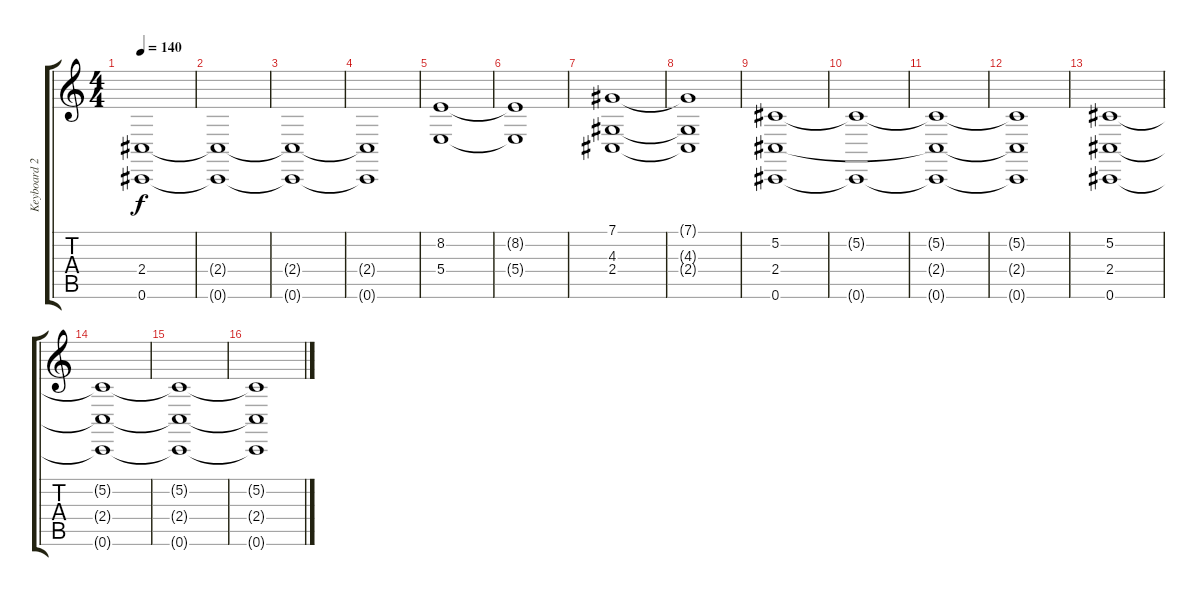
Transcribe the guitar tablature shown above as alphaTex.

\track ("Keyboard 2" "Keyboard 2") {instrument synthstrings1}
\staff {score tabs}
\tuning (Db4 Ab3 E3 B2 Gb2 Db2) {hide}
\ts (4 4)
\tempo 140
\clef g2
\ks c
(2.4 0.6).1{dy f} |
(2.4{t} 0.6{t}).1 |
(2.4{t} 0.6{t}).1 |
(2.4{t} 0.6{t}).1 |
(8.2 5.4).1 |
(8.2{t} 5.4{t}).1 |
(7.1 4.3 2.4).1 |
(7.1{t} 4.3{t} 2.4{t}).1 |
(5.2 2.4 0.6).1{volume 8} |
(5.2{t} 0.6{t}).1{volume 12} |
(5.2{t} 2.4{t} 0.6{t}).1{volume 14} |
(5.2{t} 2.4{t} 0.6{t}).1{volume 16} |
(5.2 2.4 0.6).1{volume 10} |
(5.2{t} 2.4{t} 0.6{t}).1 |
(5.2{t} 2.4{t} 0.6{t}).1 |
(5.2{t} 2.4{t} 0.6{t}).1
